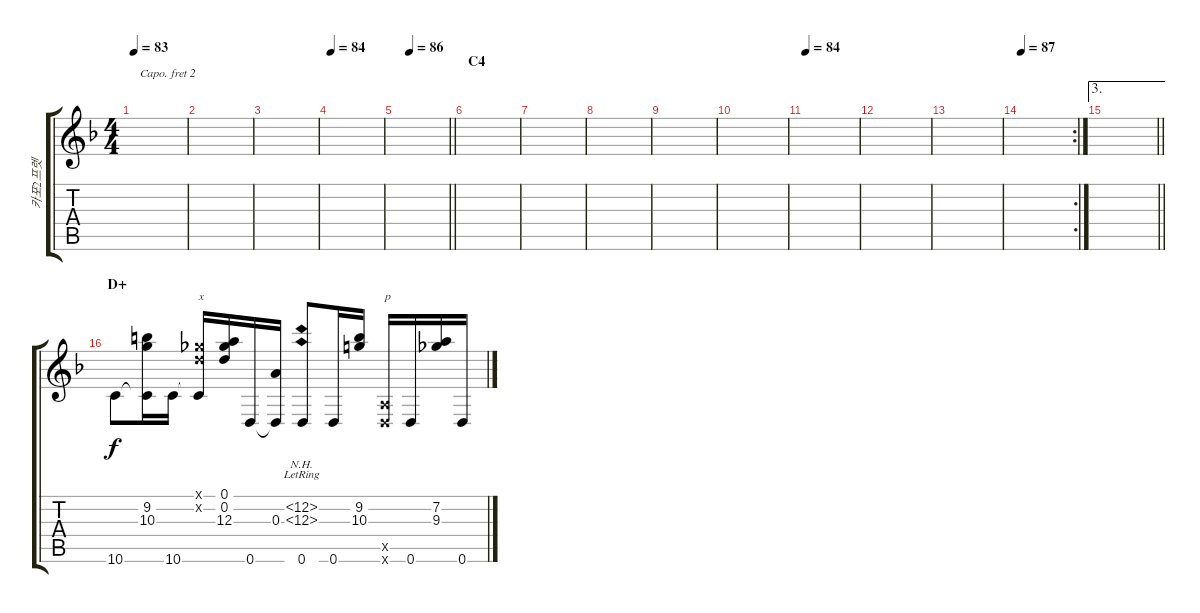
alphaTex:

\track ("카포2프렛" "카포2프렛") {instrument acousticguitarsteel}
\staff {score tabs}
\capo 2
\tuning (E4 C4 G3 D3 G2 C2) {hide}
\ts (4 4)
\tempo 83
\clef g2
\ks f
|
|
|
\tempo 84
|
\tempo (86 0.25)
\barLineRight lightlight
|
\section ("" "C4")
|
|
|
|
|
\tempo 84
|
|
|
\rc 2
\tempo 87
|
\ae 3
\barLineRight lightlight
|
\section ("" "D+")
10.6.8 (9.2 10.3 10.6{t}).16 10.6.16 (0.1{x} 0.2{x} 10.6{t}).16{txt "x"} (0.1 0.2 12.3).16 0.6.16 (0.3 0.6{t}).16 (12.2{nh lr} 12.3{nh lr} 0.6).8 0.6.16 (9.2 10.3).16 (0.5{x} 0.6{x}).16{txt "p"} 0.6.16 (7.2 9.3).16 0.6.16
